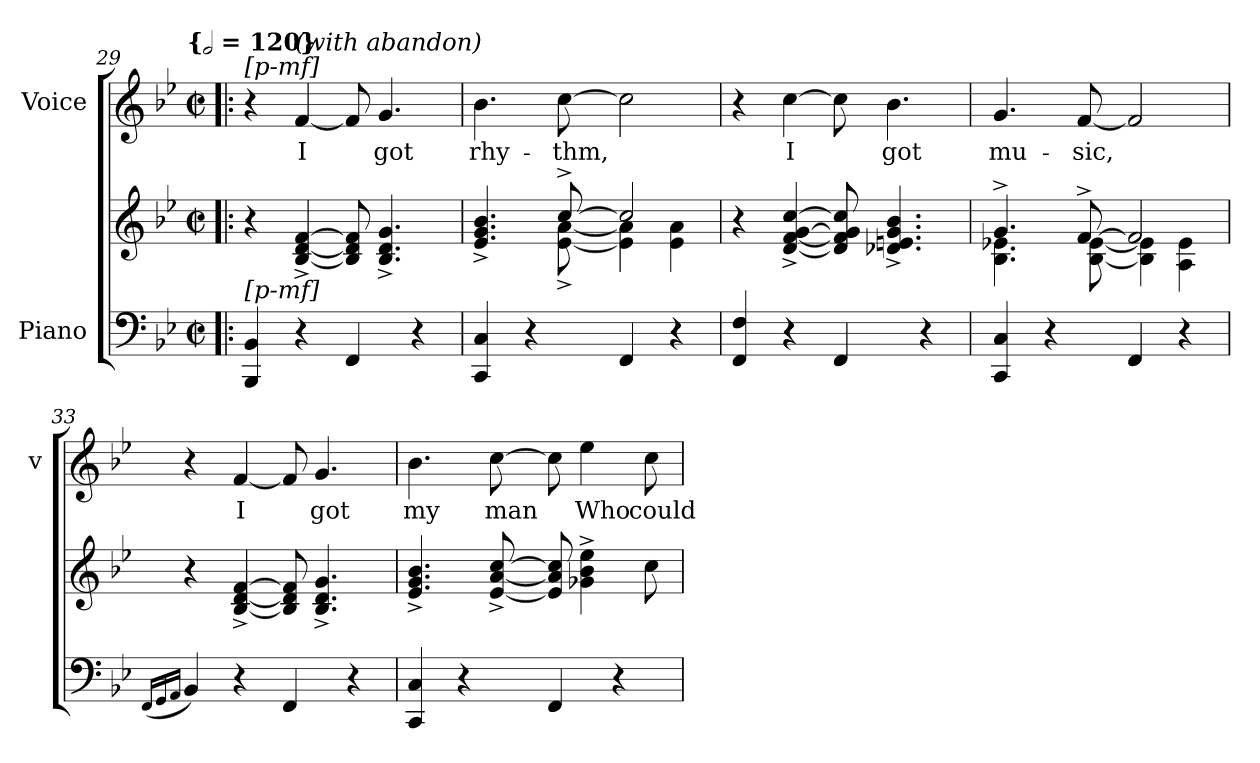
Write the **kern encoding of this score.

**kern	**kern	**kern	**text
*part2	*part2	*part1	*part1
*staff3	*staff2	*staff1	*staff1
*I"Piano	*	*I"Voice	*
*	*	*I'v	*
*clefF4	*clefG2	*clefG2	*
*k[b-e-]	*k[b-e-]	*k[b-e-]	*
*B-:	*B-:	*B-:	*
!!LO:TX:omd:t={[half] = 120}
*M2/2	*M2/2	*M2/2	*
*met(c|)	*met(c|)	*met(c|)	*
*MM240	*MM240	*MM240	*
=29!|:	=29!|:	=29!|:	=29!|:
!	!	!LO:TX:a:Bi:t=[p-mf]	!
!	!LO:TX:b:Bi:t=[p-mf]	!	!
4BBB- 4BB-	4r	4r	.
!	!	!LO:TX:a:i:t=(with abandon)	!
4r	[4B-^ [4d^ [4f^	[4f	I
4FF	8B-] 8d] 8f]	8f]	.
.	4.B-^ 4.d^ 4.g^	4.g	got
4r	.	.	.
=30	=30	=30	=30
*	*^	*	*
4CC 4C	4.e-^ 4.g^ 4.b-^	4ryy	4.b-	rhy-
4r	.	8ryy	.	.
.	[8cc^	[8e-^ [8a^	[8cc	-thm,
4FF	2cc]	4e-] 4a]	2cc]	.
4r	.	4e- 4a	.	.
*	*v	*v	*	*
=31	=31	=31	=31
4FF 4F	4r	4r	.
4r	[4d^ [4f^ [4g^ [4cc^	[4cc	I
4FF	8d] 8f] 8g] 8cc]	8cc]	.
.	4.d-X^ 4.en^ 4.g^ 4.b-^	4.b-	got
4r	.	.	.
=32	=32	=32	=32
*	*^	*	*
4CC 4C	4.g^	4.B- 4.e-X	4.g	mu-
4r	.	.	.	.
.	[8f^	[8B- [8e-	[8f	-sic,
4FF	2f]	4B-] 4e-]	2f]	.
4r	.	4A 4e-	.	.
*	*v	*v	*	*
=33	=33	=33	=33
(16qqFF/LL	.	.	.
16qqGG/	.	.	.
16qqAA/JJ	.	.	.
4BB-)	4r	4r	.
4r	[4B-^ [4d^ [4f^	[4f	I
4FF	8B-] 8d] 8f]	8f]	.
.	4.B-^ 4.d^ 4.g^	4.g	got
4r	.	.	.
=34	=34	=34	=34
4CC 4C	4.e-^ 4.g^ 4.b-^	4.b-	my
4r	.	.	.
.	[8e-^ [8a^ [8cc^	[8cc	man
4FF	8e-] 8a] 8cc]	8cc]	.
.	4g-X^ 4b-^ 4ee-^	4ee-	Who
4r	.	.	.
.	8cc	8cc	could
=	=	=	=
*-	*-	*-	*-
